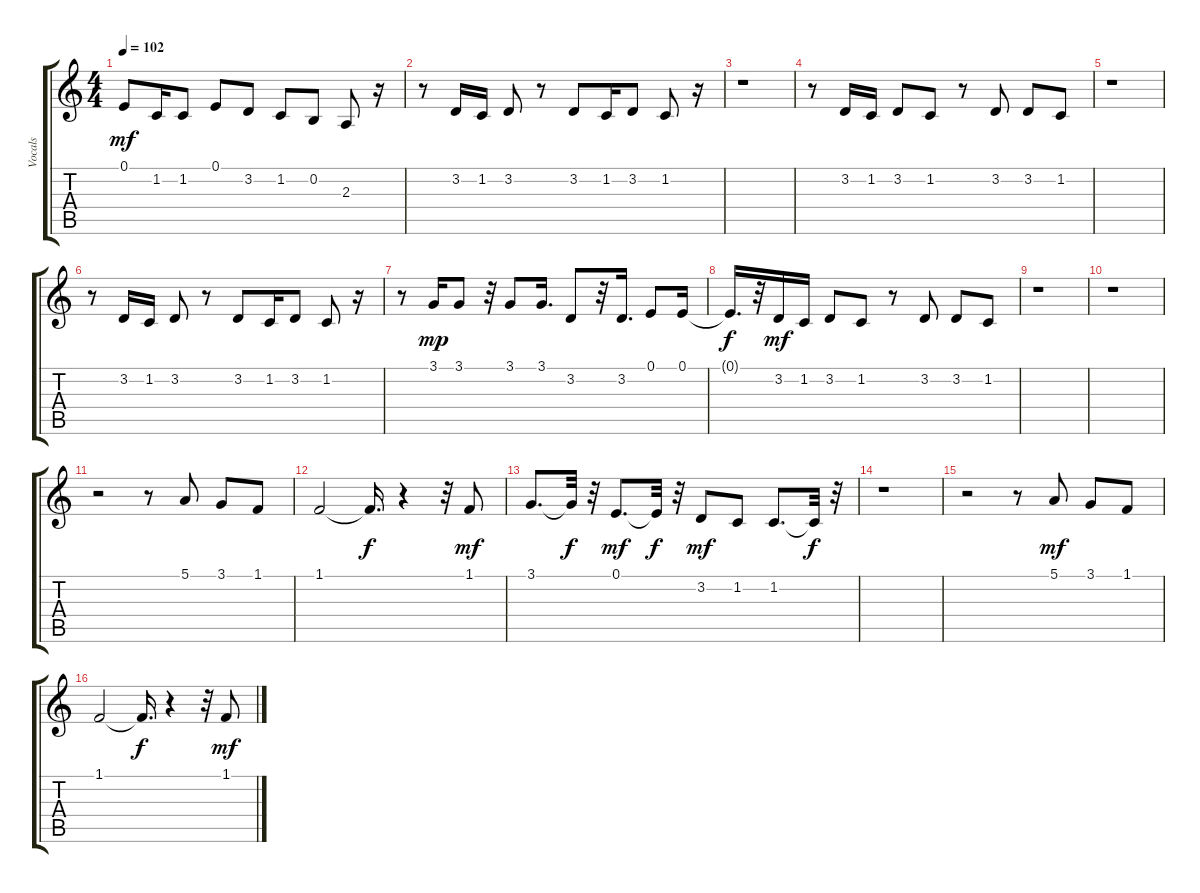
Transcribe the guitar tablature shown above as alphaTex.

\track ("Vocals" "Vocals") {instrument oboe}
\staff {score tabs}
\tuning (E4 B3 G3 D3 A2 E2) {hide}
\ts (4 4)
\tempo 102
\clef g2
\ks c
0.1.8{dy mf} 1.2.16 1.2.8 0.1.8 3.2.8 1.2.8 0.2.8 2.3.8 r.16 |
r.8 3.2.16 1.2.16 3.2.8 r.8 3.2.8 1.2.16 3.2.8 1.2.8 r.16 |
r.1 |
r.8 3.2.16 1.2.16 3.2.8 1.2.8 r.8 3.2.8 3.2.8 1.2.8 |
r.1 |
r.8 3.2.16 1.2.16 3.2.8 r.8 3.2.8 1.2.16 3.2.8 1.2.8 r.16 |
r.8 3.1.16{dy mp} 3.1.8 r.32 3.1.8 3.1.16{d} 3.2.8 r.32 3.2.16{d} 0.1.8 0.1.16 |
0.1{t}.16{d dy f} r.32 3.2.16{dy mf} 1.2.16 3.2.8 1.2.8 r.8 3.2.8 3.2.8 1.2.8 |
r.1 |
r.1 |
r.2 r.8 5.1.8 3.1.8 1.1.8 |
1.1.2 1.1{t}.16{d dy f} r.4 r.32 1.1.8{dy mf} |
3.1.8{d} 3.1{t}.32{dy f} r.32 0.1.8{d dy mf} 0.1{t}.32{dy f} r.32 3.2.8{dy mf} 1.2.8 1.2.8{d} 1.2{t}.32{dy f} r.32 |
r.1 |
r.2 r.8 5.1.8{dy mf} 3.1.8 1.1.8 |
1.1.2 1.1{t}.16{d dy f} r.4 r.32 1.1.8{dy mf}
